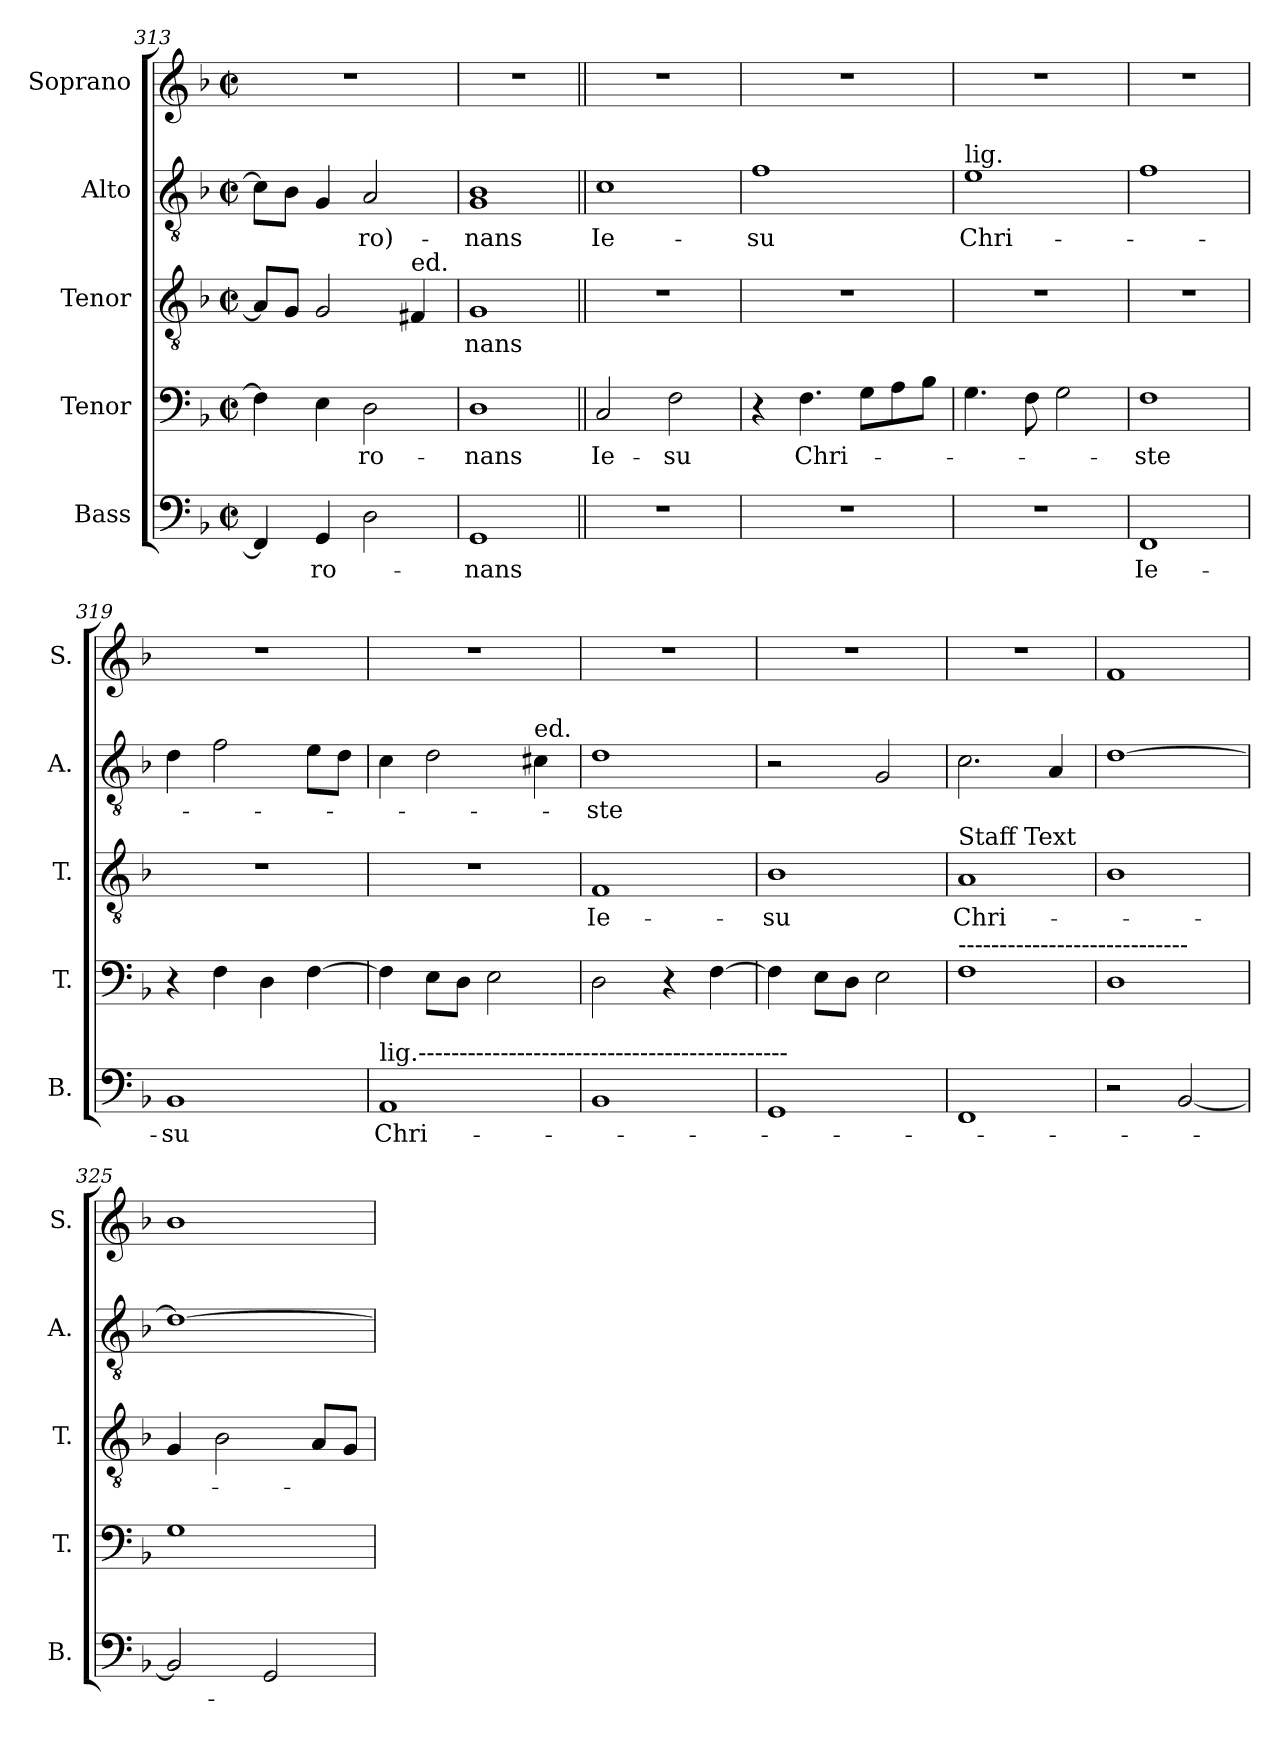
**kern	**text	**kern	**text	**kern	**text	**kern	**text	**kern
*part5	*part5	*part4	*part4	*part3	*part3	*part2	*part2	*part1
*staff5	*staff5	*staff4	*staff4	*staff3	*staff3	*staff2	*staff2	*staff1
*I"Bass	*	*I"Tenor	*	*I"Tenor	*	*I"Alto	*	*I"Soprano
*I'B.	*	*I'T.	*	*I'T.	*	*I'A.	*	*I'S.
*clefF4	*	*clefF4	*	*clefGv2	*	*clefGv2	*	*clefG2
*k[b-]	*	*k[b-]	*	*k[b-]	*	*k[b-]	*	*k[b-]
*M2/2	*	*M2/2	*	*M2/2	*	*M2/2	*	*M2/2
*met(c|)	*	*met(c|)	*	*met(c|)	*	*met(c|)	*	*met(c|)
=313	=313	=313	=313	=313	=313	=313	=313	=313
4FF/]	.	4F\]	.	8A/L]	.	8c\L]	.	1r
.	.	.	.	8G/J	.	8B-\J	.	.
!	!LO:LY:b	!	!	!	!	!	!	!
4GG/	-ro-	4E\	.	2G/	.	4G/	.	.
!	!	!	!LO:LY:b	!	!	!	!LO:LY:b	!
2D\	.	2D\	ro-	.	.	2A/	-ro)-	.
!	!	!	!	!LO:TX:a:t=ed.	!	!	!	!
.	.	.	.	4F#X/	.	.	.	.
=314	=314	=314	=314	=314	=314	=314	=314	=314
!	!LO:LY:b	!	!LO:LY:b	!	!LO:LY:b	!	!LO:LY:b	!
1GG	-nans	1D	-nans	1G	nans	1G 1B-	-nans	1r
=315||	=315||	=315||	=315||	=315||	=315||	=315||	=315||	=315||
!	!	!	!LO:LY:b	!	!	!	!LO:LY:b	!
1r	.	2C/	Ie-	1r	.	1c	Ie-	1r
!	!	!	!LO:LY:b	!	!	!	!	!
.	.	2F\	-su	.	.	.	.	.
=316	=316	=316	=316	=316	=316	=316	=316	=316
!	!	!	!	!	!	!	!LO:LY:b	!
1r	.	4r	.	1r	.	1f	-su	1r
!	!	!	!LO:LY:b	!	!	!	!	!
.	.	4.F\	Chri-	.	.	.	.	.
.	.	8G\L	.	.	.	.	.	.
.	.	8A\	.	.	.	.	.	.
.	.	8B-\J	.	.	.	.	.	.
!!LO:PB:g=z
=317	=317	=317	=317	=317	=317	=317	=317	=317
!	!	!	!	!	!	!LO:TX:a:t=lig.	!	!
!	!	!	!	!	!	!	!LO:LY:b	!
1r	.	4.G\	.	1r	.	1e	Chri-	1r
.	.	8F\	.	.	.	.	.	.
.	.	2G\	.	.	.	.	.	.
=318	=318	=318	=318	=318	=318	=318	=318	=318
!	!LO:LY:b	!	!LO:LY:b	!	!	!	!	!
1FF	Ie-	1F	-ste	1r	.	1f	.	1r
=319	=319	=319	=319	=319	=319	=319	=319	=319
!	!LO:LY:b	!	!	!	!	!	!	!
1BB-	-su	4r	.	1r	.	4d\	.	1r
.	.	4F\	.	.	.	2f\	.	.
.	.	4D\	.	.	.	.	.	.
.	.	[4F\	.	.	.	8e\L	.	.
.	.	.	.	.	.	8d\J	.	.
=320	=320	=320	=320	=320	=320	=320	=320	=320
!LO:TX:a:t=lig.---------------------------------------------	!	!	!	!	!	!	!	!
!	!LO:LY:b	!	!	!	!	!	!	!
1AA	Chri-	4F\]	.	1r	.	4c\	.	1r
.	.	8E\L	.	.	.	2d\	.	.
.	.	8D\J	.	.	.	.	.	.
.	.	2E\	.	.	.	.	.	.
!	!	!	!	!	!	!LO:TX:a:t=ed.	!	!
.	.	.	.	.	.	4c#X\	.	.
=321	=321	=321	=321	=321	=321	=321	=321	=321
!	!	!	!	!	!LO:LY:b	!	!LO:LY:b	!
1BB-	.	2D\	.	1F	Ie-	1d	-ste	1r
.	.	4r	.	.	.	.	.	.
.	.	[4F\	.	.	.	.	.	.
=322	=322	=322	=322	=322	=322	=322	=322	=322
!	!	!	!	!	!LO:LY:b	!	!	!
1GG	.	4F\]	.	1B-	-su	2r	.	1r
.	.	8E\L	.	.	.	.	.	.
.	.	8D\J	.	.	.	.	.	.
.	.	2E\	.	.	.	2G/	.	.
=323	=323	=323	=323	=323	=323	=323	=323	=323
!	!	!	!	!LO:TX:a:t=Staff Text	!	!	!	!
!	!	!LO:TX:a:t=----------------------------	!	!	!	!	!	!
!	!	!	!	!	!LO:LY:b	!	!	!
1FF	.	1F	.	1A	Chri-	2.c\	.	1r
.	.	.	.	.	.	4A/	.	.
=324	=324	=324	=324	=324	=324	=324	=324	=324
2r	.	1D	.	1B-	.	[1d	.	1f
[2BB-/	.	.	.	.	.	.	.	.
=325	=325	=325	=325	=325	=325	=325	=325	=325
2BB-/]	.	1G	.	4G/	.	1d_	.	1b-
.	.	.	.	2B-\	.	.	.	.
2GG/	.	.	.	.	.	.	.	.
.	.	.	.	8A/L	.	.	.	.
.	.	.	.	8G/J	.	.	.	.
=	=	=	=	=	=	=	=	=
*-	*-	*-	*-	*-	*-	*-	*-	*-
